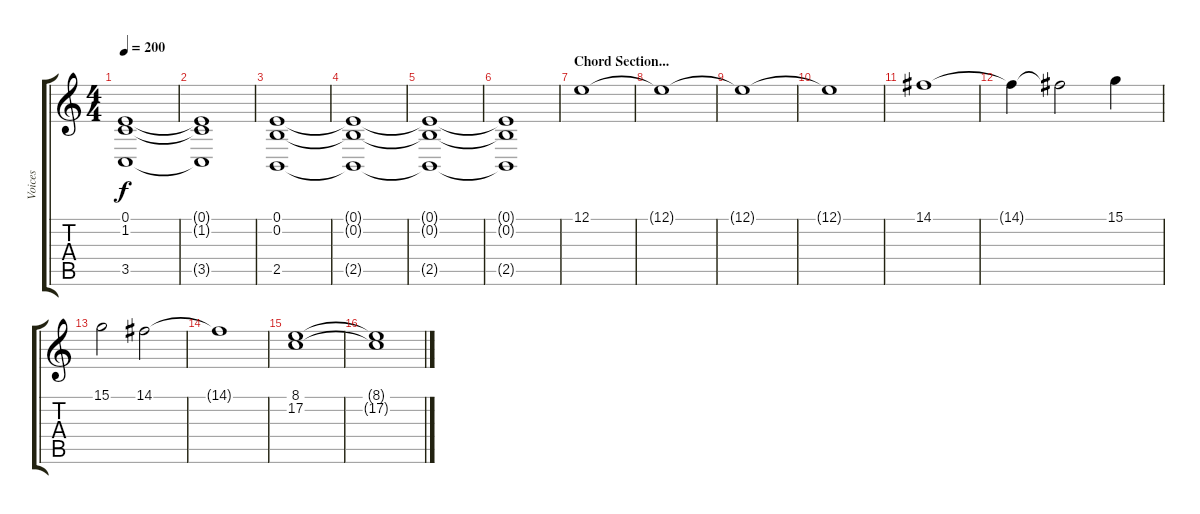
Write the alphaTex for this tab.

\track ("Voices" "Voices") {instrument fx7echoes}
\staff {score tabs}
\tuning (E4 B3 G3 D3 A2 E2) {hide}
\ts (4 4)
\tempo 200
\clef g2
\ks c
(0.1{t} 1.2{t} 3.5{t}).1{dy f} |
(0.1{t} 1.2{t} 3.5{t}).1 |
(0.1 0.2 2.5).1 |
(0.1{t} 0.2{t} 2.5{t}).1 |
(0.1{t} 0.2{t} 2.5{t}).1 |
(0.1{t} 0.2{t} 2.5{t}).1 |
\section ("" "Chord Section...")
12.1.1 |
12.1{t}.1 |
12.1{t}.1 |
12.1{t}.1 |
14.1.1 |
14.1{t}.4 14.1{t}.2 15.1.4 |
15.1.2 14.1.2 |
14.1{t}.1 |
(8.1 17.2).1 |
(8.1{t} 17.2{t}).1
